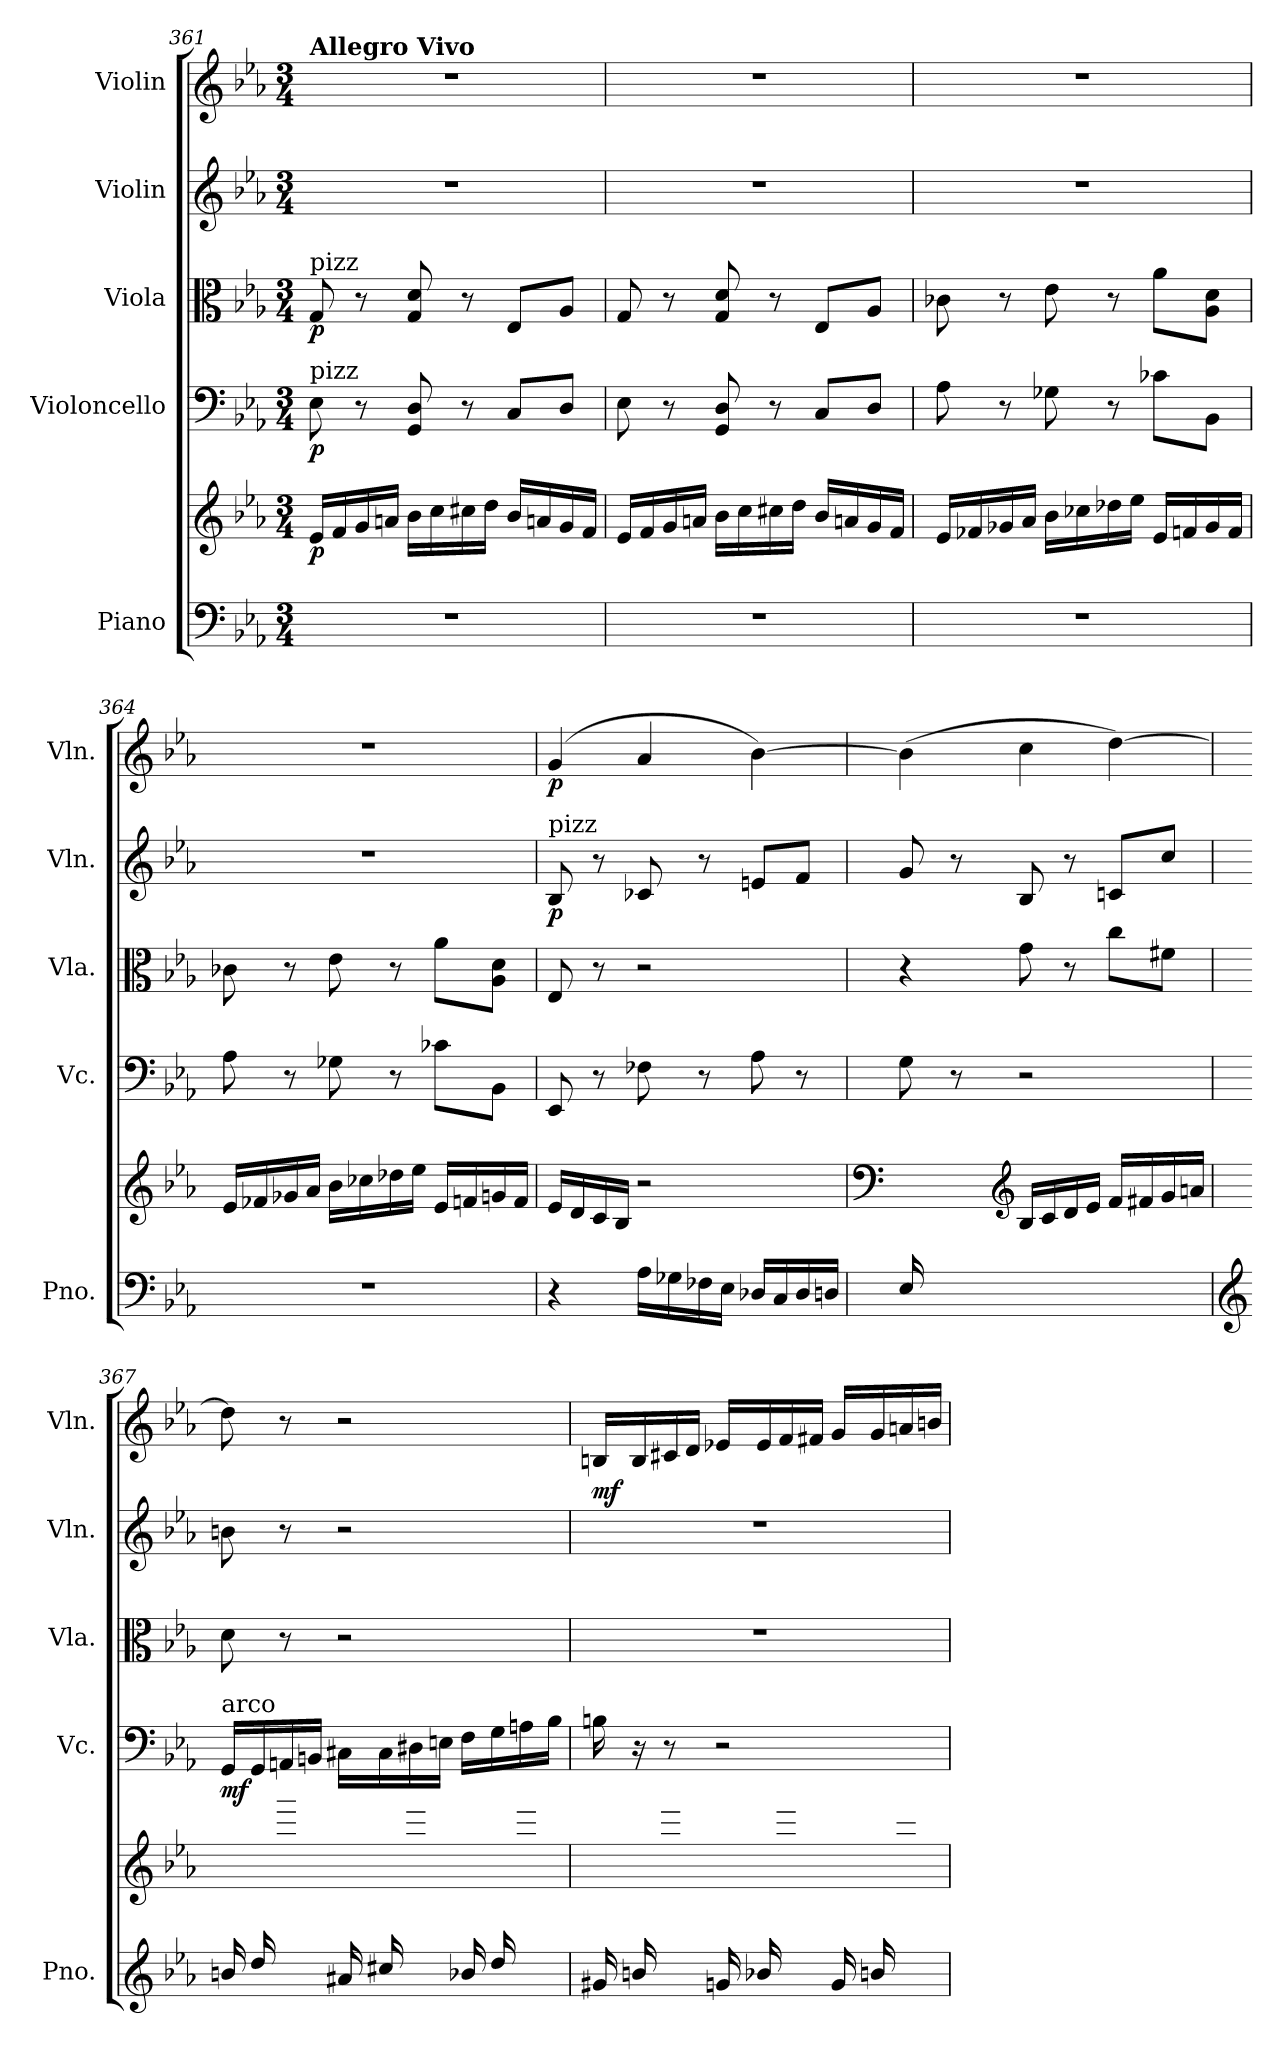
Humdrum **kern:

**kern	**kern	**dynam	**kern	**dynam	**kern	**dynam	**kern	**dynam	**kern	**dynam
*part5	*part5	*part5	*part4	*part4	*part3	*part3	*part2	*part2	*part1	*part1
*staff6	*staff5	*staff5/6	*staff4	*staff4	*staff3	*staff3	*staff2	*staff2	*staff1	*staff1
*I"Piano	*	*	*I"Violoncello	*	*I"Viola	*	*I"Violin	*	*I"Violin	*
*I'Pno.	*	*	*I'Vc.	*	*I'Vla.	*	*I'Vln.	*	*I'Vln.	*
!!LO:PB:g=z
*clefF4	*clefG2	*	*clefF4	*	*clefC3	*	*clefG2	*	*clefG2	*
*k[b-e-a-]	*k[b-e-a-]	*	*k[b-e-a-]	*	*k[b-e-a-]	*	*k[b-e-a-]	*	*k[b-e-a-]	*
*M3/4	*M3/4	*	*M3/4	*	*M3/4	*	*M3/4	*	*M3/4	*
*MM164	*MM164	*	*MM164	*	*MM164	*	*MM164	*	*MM164	*
=361	=361	=361	=361	=361	=361	=361	=361	=361	=361	=361
!	!	!	!	!	!	!	!	!	!LO:TX:a:B:t=Allegro Vivo	!
!	!	!	!	!	!LO:TX:a:t=pizz	!	!	!	!	!
!	!	!	!LO:TX:a:t=pizz	!	!	!	!	!	!	!
!	!	!LO:DY:b	!	!LO:DY:b	!	!LO:DY:b	!	!	!	!
2.r	16e-/LL	p	8E-\	p	8G/	p	2.r	.	2.r	.
.	16f/	.	.	.	.	.	.	.	.	.
.	16g/	.	8r	.	8r	.	.	.	.	.
.	16an/JJ	.	.	.	.	.	.	.	.	.
.	16b-\LL	.	8GG/ 8D/	.	8G/ 8d/	.	.	.	.	.
.	16cc\	.	.	.	.	.	.	.	.	.
.	16cc#X\	.	8r	.	8r	.	.	.	.	.
.	16dd\JJ	.	.	.	.	.	.	.	.	.
.	16b-/LL	.	8C/L	.	8E-/L	.	.	.	.	.
.	16an/	.	.	.	.	.	.	.	.	.
.	16g/	.	8D/J	.	8A-/J	.	.	.	.	.
.	16f/JJ	.	.	.	.	.	.	.	.	.
=362	=362	=362	=362	=362	=362	=362	=362	=362	=362	=362
2.r	16e-/LL	.	8E-\	.	8G/	.	2.r	.	2.r	.
.	16f/	.	.	.	.	.	.	.	.	.
.	16g/	.	8r	.	8r	.	.	.	.	.
.	16an/JJ	.	.	.	.	.	.	.	.	.
.	16b-\LL	.	8GG/ 8D/	.	8G/ 8d/	.	.	.	.	.
.	16cc\	.	.	.	.	.	.	.	.	.
.	16cc#X\	.	8r	.	8r	.	.	.	.	.
.	16dd\JJ	.	.	.	.	.	.	.	.	.
.	16b-/LL	.	8C/L	.	8E-/L	.	.	.	.	.
.	16an/	.	.	.	.	.	.	.	.	.
.	16g/	.	8D/J	.	8A-/J	.	.	.	.	.
.	16f/JJ	.	.	.	.	.	.	.	.	.
!!LO:LB:g=z
=363	=363	=363	=363	=363	=363	=363	=363	=363	=363	=363
2.r	16e-/LL	.	8A-\	.	8c-X\	.	2.r	.	2.r	.
.	16f-X/	.	.	.	.	.	.	.	.	.
.	16g-X/	.	8r	.	8r	.	.	.	.	.
.	16a-/JJ	.	.	.	.	.	.	.	.	.
.	16b-\LL	.	8G-X\	.	8e-\	.	.	.	.	.
.	16cc-X\	.	.	.	.	.	.	.	.	.
.	16dd-X\	.	8r	.	8r	.	.	.	.	.
.	16ee-\JJ	.	.	.	.	.	.	.	.	.
.	16e-/LL	.	8c-X\L	.	8a-\L	.	.	.	.	.
.	16fn/	.	.	.	.	.	.	.	.	.
.	16g-/	.	8BB-\J	.	8A-\ 8d\J	.	.	.	.	.
.	16f/JJ	.	.	.	.	.	.	.	.	.
=364	=364	=364	=364	=364	=364	=364	=364	=364	=364	=364
2.r	16e-/LL	.	8A-\	.	8c-X\	.	2.r	.	2.r	.
.	16f-X/	.	.	.	.	.	.	.	.	.
.	16g-X/	.	8r	.	8r	.	.	.	.	.
.	16a-/JJ	.	.	.	.	.	.	.	.	.
.	16b-\LL	.	8G-X\	.	8e-\	.	.	.	.	.
.	16cc-X\	.	.	.	.	.	.	.	.	.
.	16dd-X\	.	8r	.	8r	.	.	.	.	.
.	16ee-\JJ	.	.	.	.	.	.	.	.	.
.	16e-/LL	.	8c-X\L	.	8a-\L	.	.	.	.	.
.	16fn/	.	.	.	.	.	.	.	.	.
.	16gn/	.	8BB-\J	.	8A-\ 8d\J	.	.	.	.	.
.	16f/JJ	.	.	.	.	.	.	.	.	.
!!LO:PB:g=z
=365	=365	=365	=365	=365	=365	=365	=365	=365	=365	=365
!	!	!	!	!	!	!	!LO:TX:a:t=pizz	!	!	!
!	!	!	!	!	!	!	!	!LO:DY:b	!	!LO:DY:b
4r	16e-/LL	.	8EE-/	.	8E-/	.	8B-/	p	(4g/	p
.	16d/	.	.	.	.	.	.	.	.	.
.	16c/	.	8r	.	8r	.	8r	.	.	.
.	16B-/JJ	.	.	.	.	.	.	.	.	.
16A-\LL	2r	.	8F-X\	.	2r	.	8c-X/	.	4a-/	.
16G-X\	.	.	.	.	.	.	.	.	.	.
16F-X\	.	.	8r	.	.	.	8r	.	.	.
16E-\JJ	.	.	.	.	.	.	.	.	.	.
16D-X/LL	.	.	8A-\	.	.	.	8en/L	.	[4b-\)	.
16C/	.	.	.	.	.	.	.	.	.	.
16D-/	.	.	8r	.	.	.	8f/J	.	.	.
16Dn/JJ	.	.	.	.	.	.	.	.	.	.
=366	=366	=366	=366	=366	=366	=366	=366	=366	=366	=366
*	*clefF4	*	*	*	*	*	*	*	*	*
*	*^	*	*	*	*	*	*	*	*	*
16E-/LL	4ryy	16ryy	.	8G\	.	4r	.	8g/	.	(4b-\]	.
8.ryy	.	16Fn\	.	.	.	.	.	.	.	.	.
.	.	16Gn\	.	8r	.	.	.	8r	.	.	.
.	.	16A-\JJ	.	.	.	.	.	.	.	.	.
*	*clefG2	*	*	*	*	*	*	*	*	*	*
4ryy	16B-/LL	2ryy	.	2r	.	8g\	.	8B-/	.	4cc\	.
.	16c/	.	.	.	.	.	.	.	.	.	.
.	16d/	.	.	.	.	8r	.	8r	.	.	.
.	16e-/JJ	.	.	.	.	.	.	.	.	.	.
4ryy	16f/LL	.	.	.	.	8cc\L	.	8cn/L	.	[4dd\)	.
.	16f#X/	.	.	.	.	.	.	.	.	.	.
.	16g/	.	.	.	.	8f#X\J	.	8cc/J	.	.	.
.	16an/JJ	.	.	.	.	.	.	.	.	.	.
*	*v	*v	*	*	*	*	*	*	*	*	*
!!LO:LB:g=z
=367	=367	=367	=367	=367	=367	=367	=367	=367	=367	=367
*clefG2	*	*	*	*	*	*	*	*	*	*
*^	*	*	*	*	*	*	*	*	*	*
!	!	!	!	!LO:TX:a:t=arco	!	!	!	!	!	!	!
!	!	!	!	!	!LO:DY:b	!	!	!	!	!	!
16bn/LL	2.ryy	8ryy	.	16GG/LL	mf	8d\	.	8bn\	.	8dd\]	.
16dd/	.	.	.	16GG/	.	.	.	.	.	.	.
8ryy	.	16ggg\	.	16AAn/	.	8r	.	8r	.	8r	.
.	.	16gg\JJ	.	16BBn/JJ	.	.	.	.	.	.	.
16a#X/LL	.	8ryy	.	16C#X\LL	.	2r	.	2r	.	2r	.
16cc#X/	.	.	.	16C#\	.	.	.	.	.	.	.
8ryy	.	16fff#X\	.	16D#X\	.	.	.	.	.	.	.
.	.	16ff#X\JJ	.	16En\JJ	.	.	.	.	.	.	.
16b-X/LL	.	8ryy	.	16F\LL	.	.	.	.	.	.	.
16dd/	.	.	.	16G\	.	.	.	.	.	.	.
8ryy	.	16fffn\	.	16An\	.	.	.	.	.	.	.
.	.	16ffn\JJ	.	16B-\JJ	.	.	.	.	.	.	.
=368	=368	=368	=368	=368	=368	=368	=368	=368	=368	=368	=368
!	!	!	!	!	!	!	!	!	!	!	!LO:DY:b
16g#X/LL	2.ryy	8ryy	.	16Bn\	.	2.r	.	2.r	.	16Bn/LL	mf
16bn/	.	.	.	16r	.	.	.	.	.	16B/	.
8ryy	.	16eeen\	.	8r	.	.	.	.	.	16c#X/	.
.	.	16een\JJ	.	.	.	.	.	.	.	16d/JJ	.
16gn/LL	.	8ryy	.	2r	.	.	.	.	.	16e-X/LL	.
16b-X/	.	.	.	.	.	.	.	.	.	16e-/	.
8ryy	.	16eee-X\	.	.	.	.	.	.	.	16f/	.
.	.	16ee-X\JJ	.	.	.	.	.	.	.	16f#X/JJ	.
16g/LL	.	8ryy	.	.	.	.	.	.	.	16g/LL	.
16bn/	.	.	.	.	.	.	.	.	.	16g/	.
8ryy	.	16ddd\	.	.	.	.	.	.	.	16an/	.
.	.	16dd\JJ	.	.	.	.	.	.	.	16bn/JJ	.
*v	*v	*	*	*	*	*	*	*	*	*	*
=	=	=	=	=	=	=	=	=	=	=
*-	*-	*-	*-	*-	*-	*-	*-	*-	*-	*-
